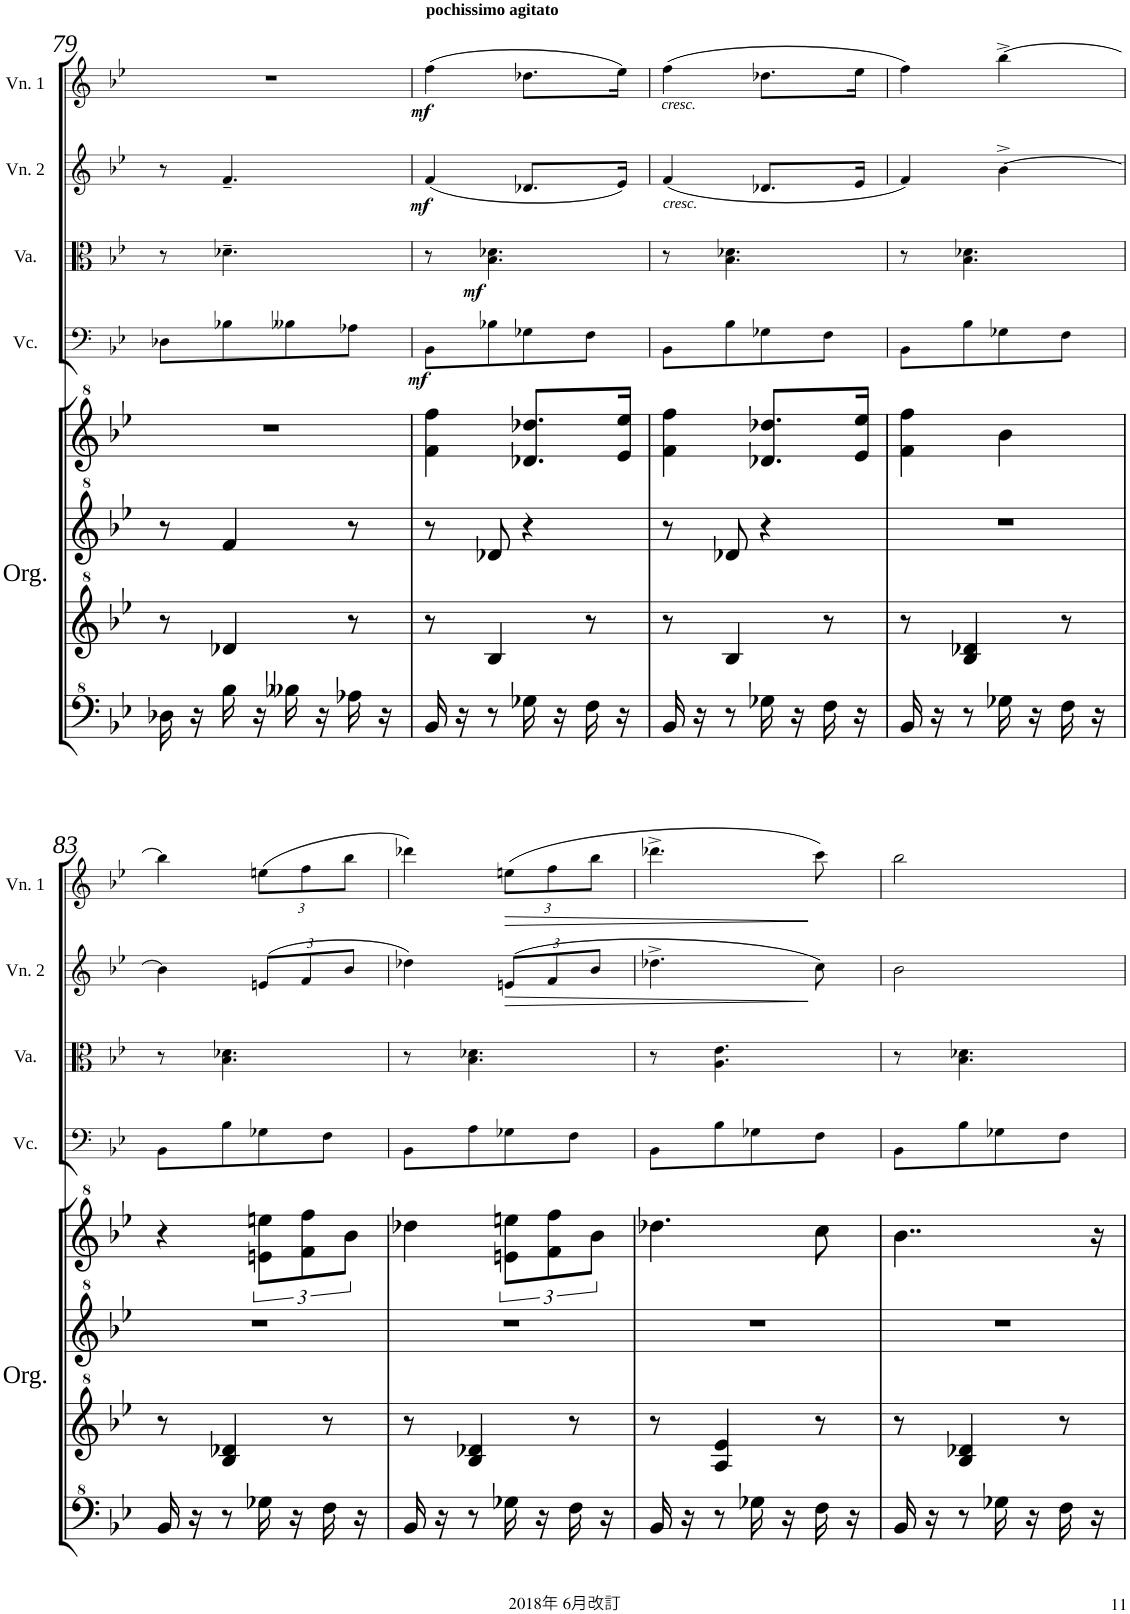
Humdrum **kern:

**kern	**kern	**kern	**kern	**kern	**dynam	**kern	**dynam	**kern	**dynam	**kern	**dynam
*part5	*part5	*part5	*part5	*part4	*part4	*part3	*part3	*part2	*part2	*part1	*part1
*staff8	*staff7	*staff6	*staff5	*staff4	*staff4	*staff3	*staff3	*staff2	*staff2	*staff1	*staff1
*I"Organ	*	*	*	*I"Violoncello	*	*I"Viola	*	*I"Violin 2	*	*I"Violin 1	*
*I'Org.	*	*	*	*I'Vc.	*	*I'Va.	*	*I'Vn. 2	*	*I'Vn. 1	*
!!LO:PB:g=z
*clefF^4	*clefG^2	*clefG^2	*clefG^2	*clefF4	*	*clefC3	*	*clefG2	*	*clefG2	*
*k[b-e-]	*k[b-e-]	*k[b-e-]	*k[b-e-]	*k[b-e-]	*	*k[b-e-]	*	*k[b-e-]	*	*k[b-e-]	*
*M2/4	*M2/4	*M2/4	*M2/4	*M2/4	*	*M2/4	*	*M2/4	*	*M2/4	*
=79	=79	=79	=79	=79	=79	=79	=79	=79	=79	=79	=79
16d-X\	8r	8r	2r	8D-X\L	.	8r	.	8r	.	2r	.
16r	.	.	.	.	.	.	.	.	.	.	.
16b-\	4dd-X/	4ff/	.	8B-X\	.	4.d-X~\	.	4.f~/	.	.	.
16r	.	.	.	.	.	.	.	.	.	.	.
16b--X\	.	.	.	8B--X\	.	.	.	.	.	.	.
16r	.	.	.	.	.	.	.	.	.	.	.
16a-X\	8r	8r	.	8A-X\J	.	.	.	.	.	.	.
16r	.	.	.	.	.	.	.	.	.	.	.
=80	=80	=80	=80	=80	=80	=80	=80	=80	=80	=80	=80
!	!	!	!	!	!	!	!	!	!	!LO:TX:a:B:t=pochissimo agitato	!
!	!	!	!	!	!LO:DY:b	!	!	!	!LO:DY:b	!	!LO:DY:b
16B-/	8r	8r	4ff\ 4fff\	8BB-\L	mf	8r	.	(4f/	mf	(4ff\	mf
16r	.	.	.	.	.	.	.	.	.	.	.
!	!	!	!	!	!	!	!LO:DY:b	!	!	!	!
8r	4b-/	8dd-X/	.	8B-X\	.	4.B-\ 4.d-X\	mf	.	.	.	.
16g-X\	.	4r	8.dd-X/ 8.ddd-X/L	8G-X\	.	.	.	8.d-X/L	.	8.dd-X\L	.
16r	.	.	.	.	.	.	.	.	.	.	.
16f\	8r	.	.	8F\J	.	.	.	.	.	.	.
16r	.	.	16ee-/ 16eee-/Jk	.	.	.	.	16e-/Jk)	.	16ee-\Jk)	.
=81	=81	=81	=81	=81	=81	=81	=81	=81	=81	=81	=81
!	!	!	!	!	!	!	!	!	!	!LO:TX:b:i:t=cresc.	!
!	!	!	!	!	!	!	!	!LO:TX:b:i:t=cresc.	!	!	!
16B-/	8r	8r	4ff\ 4fff\	8BB-\L	.	8r	.	(4f/	.	(4ff\	.
16r	.	.	.	.	.	.	.	.	.	.	.
8r	4b-/	8dd-X/	.	8B-\	.	4.B-\ 4.d-X\	.	.	.	.	.
16g-X\	.	4r	8.dd-X/ 8.ddd-X/L	8G-X\	.	.	.	8.d-X/L	.	8.dd-X\L	.
16r	.	.	.	.	.	.	.	.	.	.	.
16f\	8r	.	.	8F\J	.	.	.	.	.	.	.
16r	.	.	16ee-/ 16eee-/Jk	.	.	.	.	16e-/Jk	.	16ee-\Jk	.
=82	=82	=82	=82	=82	=82	=82	=82	=82	=82	=82	=82
16B-/	8r	2r	4ff\ 4fff\	8BB-\L	.	8r	.	4f/)	.	4ff\)	.
16r	.	.	.	.	.	.	.	.	.	.	.
8r	4b-/ 4dd-X/	.	.	8B-\	.	4.B-\ 4.d-X\	.	.	.	.	.
16g-X\	.	.	4bb-\	8G-X\	.	.	.	[4b-^\	.	[4bb-^\	.
16r	.	.	.	.	.	.	.	.	.	.	.
16f\	8r	.	.	8F\J	.	.	.	.	.	.	.
16r	.	.	.	.	.	.	.	.	.	.	.
!!LO:LB:g=z
=83	=83	=83	=83	=83	=83	=83	=83	=83	=83	=83	=83
16B-/	8r	2r	4r	8BB-\L	.	8r	.	4b-\]	.	4bb-\]	.
16r	.	.	.	.	.	.	.	.	.	.	.
8r	4b-/ 4dd-X/	.	.	8B-\	.	4.B-\ 4.d-X\	.	.	.	.	.
*	*	*	*	*	*	*	*	*Xbrackettup	*	*Xbrackettup	*
16g-X\	.	.	12een\ 12eeen\L	8G-X\	.	.	.	(12en/L	.	(12een\L	.
16r	.	.	.	.	.	.	.	.	.	.	.
.	.	.	12ff\ 12fff\	.	.	.	.	12f/	.	12ff\	.
16f\	8r	.	.	8F\J	.	.	.	.	.	.	.
.	.	.	12bb-\J	.	.	.	.	12b-/J	.	12bb-\J	.
16r	.	.	.	.	.	.	.	.	.	.	.
=84	=84	=84	=84	=84	=84	=84	=84	=84	=84	=84	=84
16B-/	8r	2r	4ddd-X\	8BB-\L	.	8r	.	4dd-X\)	.	4ddd-X\)	.
16r	.	.	.	.	.	.	.	.	.	.	.
8r	4b-/ 4dd-X/	.	.	8A\	.	4.B-\ 4.d-X\	.	.	.	.	.
!	!	!	!	!	!	!	!	!	!LO:HP:b	!	!LO:HP:b
16g-X\	.	.	12een\ 12eeen\L	8G-X\	.	.	.	(12en/L	>	(12een\L	>
16r	.	.	.	.	.	.	.	.	.	.	.
.	.	.	12ff\ 12fff\	.	.	.	.	12f/	.	12ff\	.
16f\	8r	.	.	8F\J	.	.	.	.	.	.	.
.	.	.	12bb-\J	.	.	.	.	12b-/J	.	12bb-\J	.
16r	.	.	.	.	.	.	.	.	.	.	.
=85	=85	=85	=85	=85	=85	=85	=85	=85	=85	=85	=85
16B-/	8r	2r	4.ddd-X\	8BB-\L	.	8r	.	4.dd-X^\	.	4.ddd-X^\	.
16r	.	.	.	.	.	.	.	.	.	.	.
8r	4a/ 4ee-/	.	.	8B-\	.	4.A\ 4.e-\	.	.	.	.	.
16g-X\	.	.	.	8G-X\	.	.	.	.	.	.	.
16r	.	.	.	.	.	.	.	.	.	.	.
16f\	8r	.	8ccc\	8F\J	.	.	.	8cc\)	]	8ccc\)	]
16r	.	.	.	.	.	.	.	.	.	.	.
=86	=86	=86	=86	=86	=86	=86	=86	=86	=86	=86	=86
16B-/	8r	2r	4..bb-\	8BB-\L	.	8r	.	2b-\	.	2bb-\	.
16r	.	.	.	.	.	.	.	.	.	.	.
8r	4b-/ 4dd-X/	.	.	8B-\	.	4.B-\ 4.d-X\	.	.	.	.	.
16g-X\	.	.	.	8G-X\	.	.	.	.	.	.	.
16r	.	.	.	.	.	.	.	.	.	.	.
16f\	8r	.	.	8F\J	.	.	.	.	.	.	.
16r	.	.	16r	.	.	.	.	.	.	.	.
=	=	=	=	=	=	=	=	=	=	=	=
*-	*-	*-	*-	*-	*-	*-	*-	*-	*-	*-	*-
